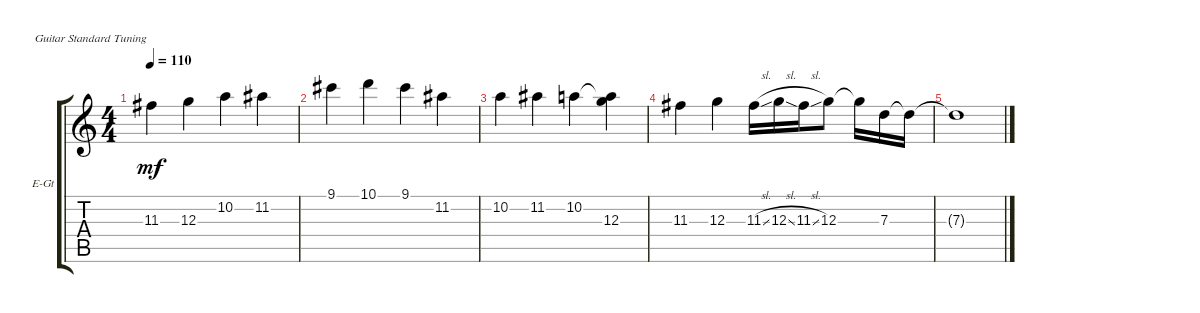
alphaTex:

\defaultSystemsLayout 4
\bracketExtendMode groupsimilarinstruments
\firstSystemTrackNameOrientation horizontal
\otherSystemsTrackNameOrientation horizontal
\track ("Lead Guitar" "E-Gt") {instrument distortionguitar}
\staff {score tabs}
\tuning (E4 B3 G3 D3 A2 E2)
\ts (4 4)
\tempo 110
\clef g2
\ks c
11.3.4{dy mf} 12.3.4 10.2.4 11.2.4 |
9.1.4 10.1.4 9.1.4 11.2.4 |
10.2.4 11.2.4 10.2.4 (10.2{t} 12.3).4 |
11.3.4 12.3.4 11.3{sl}.16 12.3{sl}.16 11.3{sl}.16 12.3.8 12.3{t}.16 7.3.16 7.3{t}.16 |
7.3{t}.1
